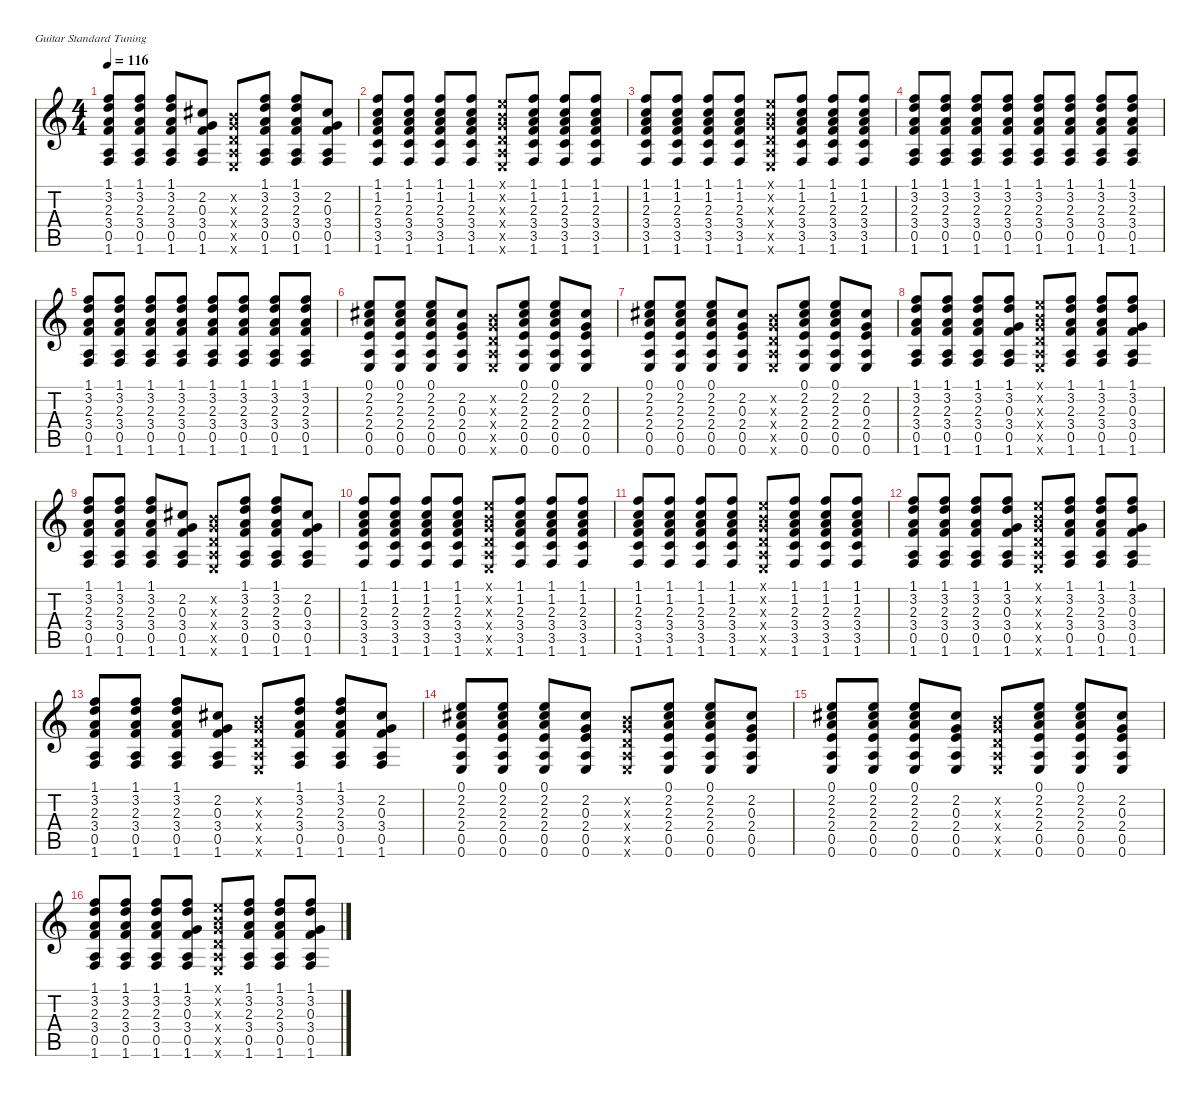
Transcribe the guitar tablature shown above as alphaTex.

\defaultSystemsLayout 4
\hideDynamics
\bracketExtendMode nobrackets
\singleTrackTrackNamePolicy hidden
\multiTrackTrackNamePolicy hidden
\firstSystemTrackNameMode fullname
\firstSystemTrackNameOrientation horizontal
\otherSystemsTrackNameOrientation horizontal
\track ("Ac. 12-Str. Gtr." "s.guit.") {instrument acousticguitarsteel}
\staff {score tabs}
\tuning (E4 B3 G3 D3 A2 E2)
\ts (4 4)
\tempo 116
\clef g2
\ks c
(1.1 3.2 2.3 3.4 0.5 1.6).8{dy f beam Up} (1.1 3.2 2.3 3.4 0.5 1.6).8{beam Up} (1.1 3.2 2.3 3.4 0.5 1.6).8{beam Up} (2.2{acc #} 0.3 3.4 0.5 1.6).8{beam Up} (0.2{x} 0.3{x} 0.4{x} 0.5{x} 0.6{x}).8{beam Up} (1.1 3.2 2.3 3.4 0.5 1.6).8{beam Up} (1.1 3.2 2.3 3.4 0.5 1.6).8{beam Up} (2.2{acc #} 0.3 3.4 0.5 1.6).8{beam Up} |
(1.1 1.2 2.3 3.4 3.5 1.6).8{beam Up} (1.1 1.2 2.3 3.4 3.5 1.6).8{beam Up} (1.1 1.2 2.3 3.4 3.5 1.6).8{beam Up} (1.1 1.2 2.3 3.4 3.5 1.6).8{beam Up} (0.1{x} 0.2{x} 0.3{x} 0.4{x} 0.5{x} 0.6{x}).8{beam Up} (1.1 1.2 2.3 3.4 3.5 1.6).8{beam Up} (1.1 1.2 2.3 3.4 3.5 1.6).8{beam Up} (1.1 1.2 2.3 3.4 3.5 1.6).8{beam Up} |
(1.1 1.2 2.3 3.4 3.5 1.6).8{beam Up} (1.1 1.2 2.3 3.4 3.5 1.6).8{beam Up} (1.1 1.2 2.3 3.4 3.5 1.6).8{beam Up} (1.1 1.2 2.3 3.4 3.5 1.6).8{beam Up} (0.1{x} 0.2{x} 0.3{x} 0.4{x} 0.5{x} 0.6{x}).8{beam Up} (1.1 1.2 2.3 3.4 3.5 1.6).8{beam Up} (1.1 1.2 2.3 3.4 3.5 1.6).8{beam Up} (1.1 1.2 2.3 3.4 3.5 1.6).8{beam Up} |
(1.1 3.2 2.3 3.4 0.5 1.6).8{beam Up} (1.1 3.2 2.3 3.4 0.5 1.6).8{beam Up} (1.1 3.2 2.3 3.4 0.5 1.6).8{beam Up} (1.1 3.2 2.3 3.4 0.5 1.6).8{beam Up} (1.1 3.2 2.3 3.4 0.5 1.6).8{beam Up} (1.1 3.2 2.3 3.4 0.5 1.6).8{beam Up} (1.1 3.2 2.3 3.4 0.5 1.6).8{beam Up} (1.1 3.2 2.3 3.4 0.5 1.6).8{beam Up} |
(1.1 3.2 2.3 3.4 0.5 1.6).8{beam Up} (1.1 3.2 2.3 3.4 0.5 1.6).8{beam Up} (1.1 3.2 2.3 3.4 0.5 1.6).8{beam Up} (1.1 3.2 2.3 3.4 0.5 1.6).8{beam Up} (1.1 3.2 2.3 3.4 0.5 1.6).8{beam Up} (1.1 3.2 2.3 3.4 0.5 1.6).8{beam Up} (1.1 3.2 2.3 3.4 0.5 1.6).8{beam Up} (1.1 3.2 2.3 3.4 0.5 1.6).8{beam Up} |
(0.1 2.2{acc #} 2.3 2.4 0.5 0.6).8{beam Up} (0.1 2.2{acc #} 2.3 2.4 0.5 0.6).8{beam Up} (0.1 2.2{acc #} 2.3 2.4 0.5 0.6).8{beam Up} (2.2{acc #} 0.3 2.4 0.5 0.6).8{beam Up} (0.2{x} 0.3{x} 0.4{x} 0.5{x} 0.6{x}).8{beam Up} (0.1 2.2{acc #} 2.3 2.4 0.5 0.6).8{beam Up} (0.1 2.2{acc #} 2.3 2.4 0.5 0.6).8{beam Up} (2.2{acc #} 0.3 2.4 0.5 0.6).8{beam Up} |
(0.1 2.2{acc #} 2.3 2.4 0.5 0.6).8{beam Up} (0.1 2.2{acc #} 2.3 2.4 0.5 0.6).8{beam Up} (0.1 2.2{acc #} 2.3 2.4 0.5 0.6).8{beam Up} (2.2{acc #} 0.3 2.4 0.5 0.6).8{beam Up} (0.2{x} 0.3{x} 0.4{x} 0.5{x} 0.6{x}).8{beam Up} (0.1 2.2{acc #} 2.3 2.4 0.5 0.6).8{beam Up} (0.1 2.2{acc #} 2.3 2.4 0.5 0.6).8{beam Up} (2.2{acc #} 0.3 2.4 0.5 0.6).8{beam Up} |
(1.1 3.2 2.3 3.4 0.5 1.6).8{beam Up} (1.1 3.2 2.3 3.4 0.5 1.6).8{beam Up} (1.1 3.2 2.3 3.4 0.5 1.6).8{beam Up} (1.1 3.2 0.3 3.4 0.5 1.6).8{beam Up} (0.1{x} 0.2{x} 0.3{x} 0.4{x} 0.5{x} 0.6{x}).8{beam Up} (1.1 3.2 2.3 3.4 0.5 1.6).8{beam Up} (1.1 3.2 2.3 3.4 0.5 1.6).8{beam Up} (1.1 3.2 0.3 3.4 0.5 1.6).8{beam Up} |
(1.1 3.2 2.3 3.4 0.5 1.6).8{beam Up} (1.1 3.2 2.3 3.4 0.5 1.6).8{beam Up} (1.1 3.2 2.3 3.4 0.5 1.6).8{beam Up} (2.2{acc #} 0.3 3.4 0.5 1.6).8{beam Up} (0.2{x} 0.3{x} 0.4{x} 0.5{x} 0.6{x}).8{beam Up} (1.1 3.2 2.3 3.4 0.5 1.6).8{beam Up} (1.1 3.2 2.3 3.4 0.5 1.6).8{beam Up} (2.2{acc #} 0.3 3.4 0.5 1.6).8{beam Up} |
(1.1 1.2 2.3 3.4 3.5 1.6).8{beam Up} (1.1 1.2 2.3 3.4 3.5 1.6).8{beam Up} (1.1 1.2 2.3 3.4 3.5 1.6).8{beam Up} (1.1 1.2 2.3 3.4 3.5 1.6).8{beam Up} (0.1{x} 0.2{x} 0.3{x} 0.4{x} 0.5{x} 0.6{x}).8{beam Up} (1.1 1.2 2.3 3.4 3.5 1.6).8{beam Up} (1.1 1.2 2.3 3.4 3.5 1.6).8{beam Up} (1.1 1.2 2.3 3.4 3.5 1.6).8{beam Up} |
(1.1 1.2 2.3 3.4 3.5 1.6).8{beam Up} (1.1 1.2 2.3 3.4 3.5 1.6).8{beam Up} (1.1 1.2 2.3 3.4 3.5 1.6).8{beam Up} (1.1 1.2 2.3 3.4 3.5 1.6).8{beam Up} (0.1{x} 0.2{x} 0.3{x} 0.4{x} 0.5{x} 0.6{x}).8{beam Up} (1.1 1.2 2.3 3.4 3.5 1.6).8{beam Up} (1.1 1.2 2.3 3.4 3.5 1.6).8{beam Up} (1.1 1.2 2.3 3.4 3.5 1.6).8{beam Up} |
(1.1 3.2 2.3 3.4 0.5 1.6).8{beam Up} (1.1 3.2 2.3 3.4 0.5 1.6).8{beam Up} (1.1 3.2 2.3 3.4 0.5 1.6).8{beam Up} (1.1 3.2 0.3 3.4 0.5 1.6).8{beam Up} (0.1{x} 0.2{x} 0.3{x} 0.4{x} 0.5{x} 0.6{x}).8{beam Up} (1.1 3.2 2.3 3.4 0.5 1.6).8{beam Up} (1.1 3.2 2.3 3.4 0.5 1.6).8{beam Up} (1.1 3.2 0.3 3.4 0.5 1.6).8{beam Up} |
(1.1 3.2 2.3 3.4 0.5 1.6).8{beam Up} (1.1 3.2 2.3 3.4 0.5 1.6).8{beam Up} (1.1 3.2 2.3 3.4 0.5 1.6).8{beam Up} (2.2{acc #} 0.3 3.4 0.5 1.6).8{beam Up} (0.2{x} 0.3{x} 0.4{x} 0.5{x} 0.6{x}).8{beam Up} (1.1 3.2 2.3 3.4 0.5 1.6).8{beam Up} (1.1 3.2 2.3 3.4 0.5 1.6).8{beam Up} (2.2{acc #} 0.3 3.4 0.5 1.6).8{beam Up} |
(0.1 2.2{acc #} 2.3 2.4 0.5 0.6).8{beam Up} (0.1 2.2{acc #} 2.3 2.4 0.5 0.6).8{beam Up} (0.1 2.2{acc #} 2.3 2.4 0.5 0.6).8{beam Up} (2.2{acc #} 0.3 2.4 0.5 0.6).8{beam Up} (0.2{x} 0.3{x} 0.4{x} 0.5{x} 0.6{x}).8{beam Up} (0.1 2.2{acc #} 2.3 2.4 0.5 0.6).8{beam Up} (0.1 2.2{acc #} 2.3 2.4 0.5 0.6).8{beam Up} (2.2{acc #} 0.3 2.4 0.5 0.6).8{beam Up} |
(0.1 2.2{acc #} 2.3 2.4 0.5 0.6).8{beam Up} (0.1 2.2{acc #} 2.3 2.4 0.5 0.6).8{beam Up} (0.1 2.2{acc #} 2.3 2.4 0.5 0.6).8{beam Up} (2.2{acc #} 0.3 2.4 0.5 0.6).8{beam Up} (0.2{x} 0.3{x} 0.4{x} 0.5{x} 0.6{x}).8{beam Up} (0.1 2.2{acc #} 2.3 2.4 0.5 0.6).8{beam Up} (0.1 2.2{acc #} 2.3 2.4 0.5 0.6).8{beam Up} (2.2{acc #} 0.3 2.4 0.5 0.6).8{beam Up} |
(1.1 3.2 2.3 3.4 0.5 1.6).8{beam Up} (1.1 3.2 2.3 3.4 0.5 1.6).8{beam Up} (1.1 3.2 2.3 3.4 0.5 1.6).8{beam Up} (1.1 3.2 0.3 3.4 0.5 1.6).8{beam Up} (0.1{x} 0.2{x} 0.3{x} 0.4{x} 0.5{x} 0.6{x}).8{beam Up} (1.1 3.2 2.3 3.4 0.5 1.6).8{beam Up} (1.1 3.2 2.3 3.4 0.5 1.6).8{beam Up} (1.1 3.2 0.3 3.4 0.5 1.6).8{beam Up}
